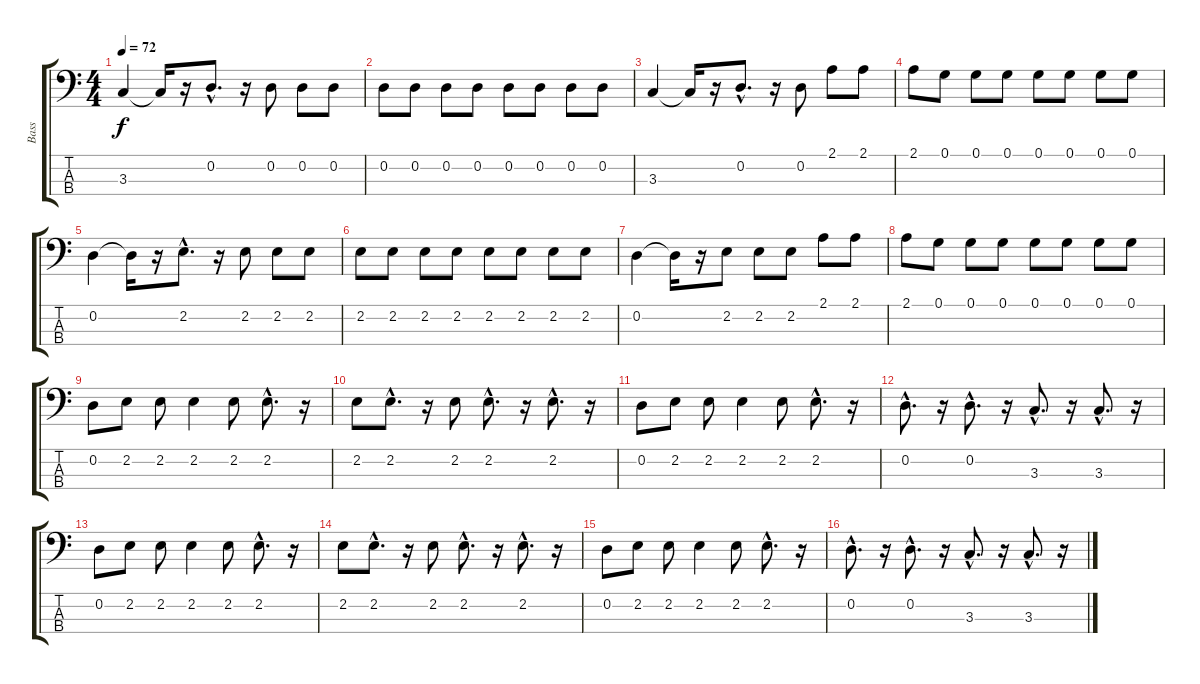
\track ("Bass" "Bass") {instrument electricbassfinger}
\staff {score tabs}
\tuning (G2 D2 A1 E1) {hide}
\ts (4 4)
\tempo 72
\clef f4
\ks c
3.3.4{dy f} 3.3{t}.16 r.16 0.2{hac}.8{d} r.16 0.2.8 0.2.8 0.2.8 |
0.2.8 0.2.8 0.2.8 0.2.8 0.2.8 0.2.8 0.2.8 0.2.8 |
3.3.4 3.3{t}.16 r.16 0.2{hac}.8{d} r.16 0.2.8 2.1.8 2.1.8 |
2.1.8 0.1.8 0.1.8 0.1.8 0.1.8 0.1.8 0.1.8 0.1.8 |
0.2.4 0.2{t}.16 r.16 2.2{hac}.8{d} r.16 2.2.8 2.2.8 2.2.8 |
2.2.8 2.2.8 2.2.8 2.2.8 2.2.8 2.2.8 2.2.8 2.2.8 |
0.2.4 0.2{t}.16 r.16 2.2.8 2.2.8 2.2.8 2.1.8 2.1.8 |
2.1.8 0.1.8 0.1.8 0.1.8 0.1.8 0.1.8 0.1.8 0.1.8 |
0.2.8 2.2.8 2.2.8 2.2.4 2.2.8 2.2{hac}.8{d} r.16 |
2.2.8 2.2{hac}.8{d} r.16 2.2.8 2.2{hac}.8{d} r.16 2.2{hac}.8{d} r.16 |
0.2.8 2.2.8 2.2.8 2.2.4 2.2.8 2.2{hac}.8{d} r.16 |
0.2{hac}.8{d} r.16 0.2{hac}.8{d} r.16 3.3{hac}.8{d} r.16 3.3{hac}.8{d} r.16 |
0.2.8 2.2.8 2.2.8 2.2.4 2.2.8 2.2{hac}.8{d} r.16 |
2.2.8 2.2{hac}.8{d} r.16 2.2.8 2.2{hac}.8{d} r.16 2.2{hac}.8{d} r.16 |
0.2.8 2.2.8 2.2.8 2.2.4 2.2.8 2.2{hac}.8{d} r.16 |
0.2{hac}.8{d} r.16 0.2{hac}.8{d} r.16 3.3{hac}.8{d} r.16 3.3{hac}.8{d} r.16
